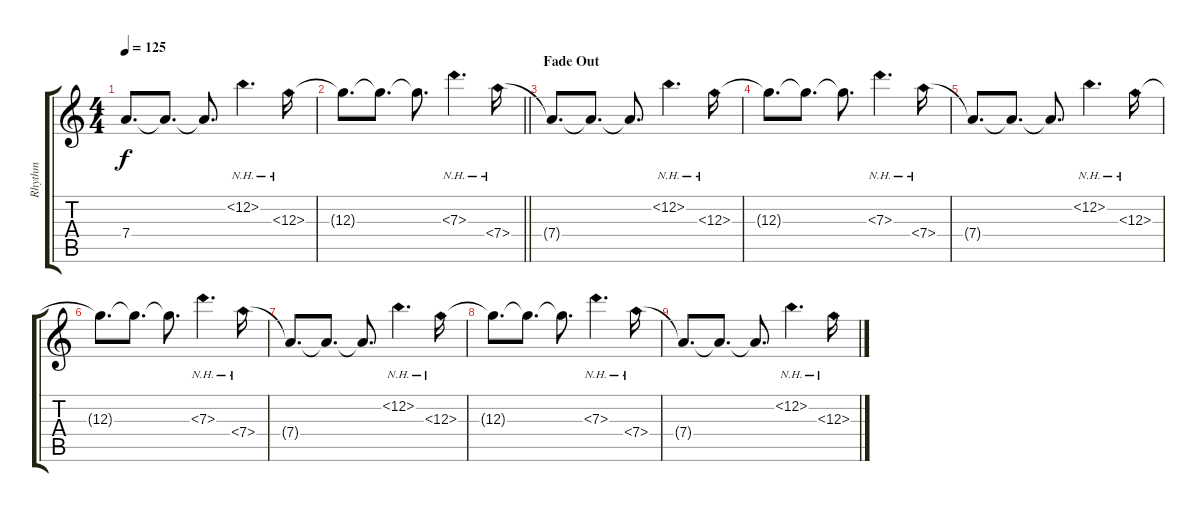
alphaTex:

\track ("Rhythm" "Rhythm") {instrument overdrivenguitar}
\staff {score tabs}
\tuning (E4 B3 G3 D3 A2 D2) {hide}
\ts (4 4)
\tempo 125
\clef g2
\ks c
7.4{t}.8{d dy f} 7.4{t}.8{d} 7.4{t}.8{d} 12.2{nh}.4{d} 12.3{nh}.16 |
\barLineRight lightlight
12.3{t}.8{d} 12.3{t}.8{d} 12.3{t}.8{d} 7.3{nh}.4{d} 7.4{nh}.16 |
\section ("" "Fade Out")
7.4{t}.8{d} 7.4{t}.8{d} 7.4{t}.8{d} 12.2{nh}.4{d} 12.3{nh}.16 |
12.3{t}.8{d} 12.3{t}.8{d} 12.3{t}.8{d} 7.3{nh}.4{d} 7.4{nh}.16 |
7.4{t}.8{d} 7.4{t}.8{d} 7.4{t}.8{d} 12.2{nh}.4{d} 12.3{nh}.16 |
12.3{t}.8{d} 12.3{t}.8{d} 12.3{t}.8{d} 7.3{nh}.4{d} 7.4{nh}.16 |
7.4{t}.8{d} 7.4{t}.8{d} 7.4{t}.8{d} 12.2{nh}.4{d} 12.3{nh}.16 |
12.3{t}.8{d} 12.3{t}.8{d} 12.3{t}.8{d} 7.3{nh}.4{d} 7.4{nh}.16 |
7.4{t}.8{d} 7.4{t}.8{d} 7.4{t}.8{d} 12.2{nh}.4{d} 12.3{nh}.16
